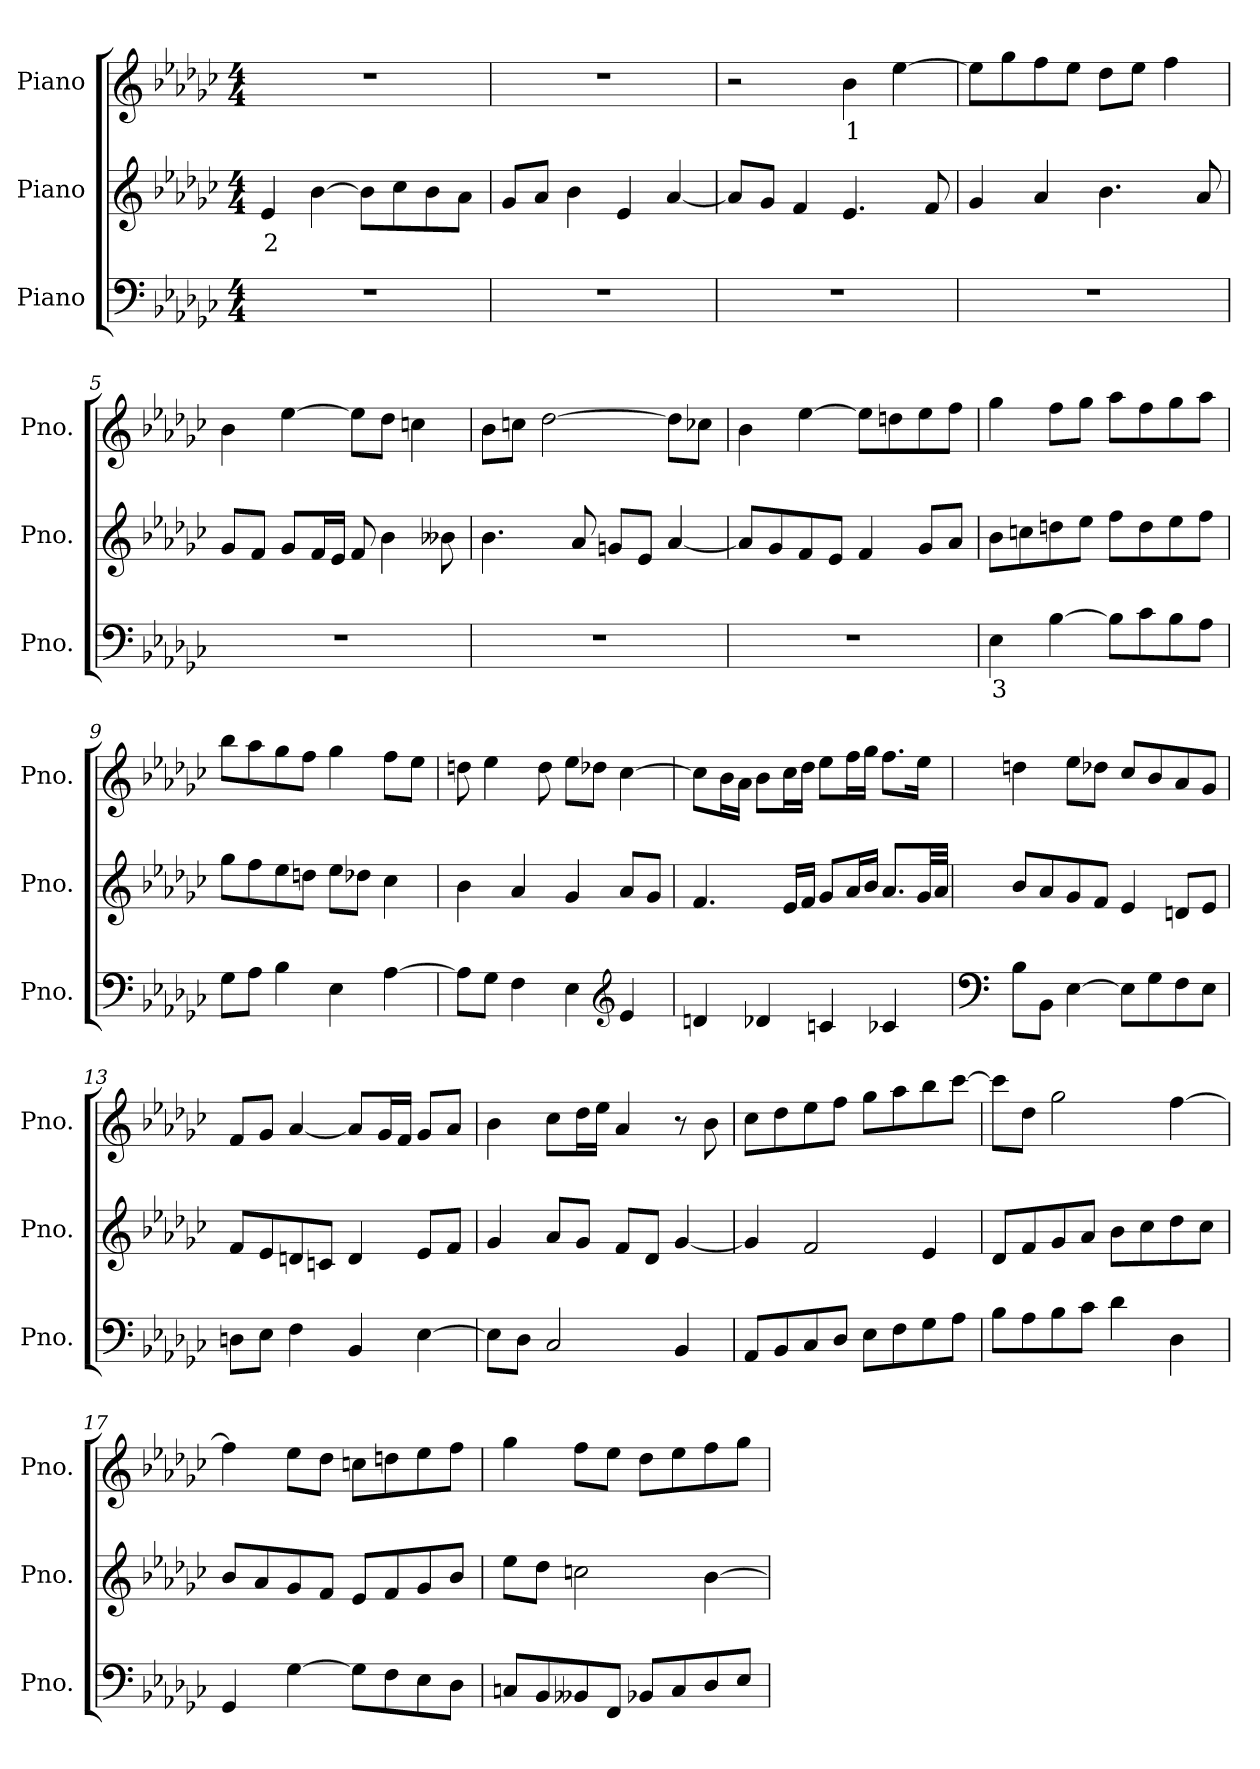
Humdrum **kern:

**kern	**text	**kern	**text	**kern	**text
*part3	*part3	*part2	*part2	*part1	*part1
*staff3	*staff3	*staff2	*staff2	*staff1	*staff1
*I"Piano	*	*I"Piano	*	*I"Piano	*
*I'Pno.	*	*I'Pno.	*	*I'Pno.	*
*clefF4	*	*clefG2	*	*clefG2	*
*k[b-e-a-d-g-c-]	*	*k[b-e-a-d-g-c-]	*	*k[b-e-a-d-g-c-]	*
*M4/4	*	*M4/4	*	*M4/4	*
*MM74	*	*MM74	*	*MM74	*
=1	=1	=1	=1	=1	=1
!	!	!	!LO:LY:b	!	!
1r	.	4e-i/	2	1r	.
.	.	[4b-i\	.	.	.
.	.	8b-i\L]	.	.	.
.	.	8cc-i\	.	.	.
.	.	8b-i\	.	.	.
.	.	8a-i\J	.	.	.
=2	=2	=2	=2	=2	=2
1r	.	8g-i/L	.	1r	.
.	.	8a-i/J	.	.	.
.	.	4b-i\	.	.	.
.	.	4e-i/	.	.	.
.	.	[4a-i/	.	.	.
=3	=3	=3	=3	=3	=3
1r	.	8a-i/L]	.	2r	.
.	.	8g-i/J	.	.	.
.	.	4fi/	.	.	.
!	!	!	!	!	!LO:LY:b
.	.	4.e-i/	.	4b-j\	1
.	.	.	.	[4ee-j\	.
.	.	8fi/	.	.	.
=4	=4	=4	=4	=4	=4
1r	.	4g-i/	.	8ee-j\L]	.
.	.	.	.	8gg-j\	.
.	.	4a-i/	.	8ffj\	.
.	.	.	.	8ee-j\J	.
.	.	4.b-i\	.	8dd-j\L	.
.	.	.	.	8ee-j\J	.
.	.	.	.	4ffj\	.
.	.	8a-i/	.	.	.
=5	=5	=5	=5	=5	=5
1r	.	8g-i/L	.	4b-j\	.
.	.	8fi/J	.	.	.
.	.	8g-i/L	.	[4ee-j\	.
.	.	16fi/L	.	.	.
.	.	16e-i/JJ	.	.	.
.	.	8fi/	.	8ee-j\L]	.
.	.	4b-i\	.	8dd-j\J	.
.	.	.	.	4ccnj\	.
.	.	8b--Xi\	.	.	.
!!LO:LB:g=z
=6	=6	=6	=6	=6	=6
1r	.	4.b-i\	.	8b-j\L	.
.	.	.	.	8ccnj\J	.
.	.	.	.	[2dd-j\	.
.	.	8a-i/	.	.	.
.	.	8gni/L	.	.	.
.	.	8e-i/J	.	.	.
.	.	[4a-i/	.	8dd-j\L]	.
.	.	.	.	8cc-Xj\J	.
=7	=7	=7	=7	=7	=7
1r	.	8a-i/L]	.	4b-j\	.
.	.	8g-i/	.	.	.
.	.	8fi/	.	[4ee-j\	.
.	.	8e-i/J	.	.	.
.	.	4fi/	.	8ee-j\L]	.
.	.	.	.	8ddnj\	.
.	.	8g-i/L	.	8ee-j\	.
.	.	8a-i/J	.	8ffj\J	.
=8	=8	=8	=8	=8	=8
!	!LO:LY:b	!	!	!	!
4E-Z\	3	8b-i\L	.	4gg-j\	.
.	.	8ccni\	.	.	.
[4B-Z\	.	8ddni\	.	8ffj\L	.
.	.	8ee-i\J	.	8gg-j\J	.
8B-Z\L]	.	8ffi\L	.	8aa-j\L	.
8c-Z\	.	8ddi\	.	8ffj\	.
8B-Z\	.	8ee-i\	.	8gg-j\	.
8A-Z\J	.	8ffi\J	.	8aa-j\J	.
=9	=9	=9	=9	=9	=9
8G-Z\L	.	8gg-i\L	.	8bb-j\L	.
8A-Z\J	.	8ffi\	.	8aa-j\	.
4B-Z\	.	8ee-i\	.	8gg-j\	.
.	.	8ddni\J	.	8ffj\J	.
4E-Z\	.	8ee-i\L	.	4gg-j\	.
.	.	8dd-Xi\J	.	.	.
[4A-Z\	.	4cc-i\	.	8ffj\L	.
.	.	.	.	8ee-j\J	.
!!LO:LB:g=z
=10	=10	=10	=10	=10	=10
8A-Z\L]	.	4b-i\	.	8ddnj\	.
8G-Z\J	.	.	.	4ee-j\	.
4FZ\	.	4a-i/	.	.	.
.	.	.	.	8ddj\	.
4E-Z\	.	4g-i/	.	8ee-j\L	.
.	.	.	.	8dd-Xj\J	.
*clefG2	*	*	*	*	*
4e-Z/	.	8a-i/L	.	[4cc-j\	.
.	.	8g-i/J	.	.	.
=11	=11	=11	=11	=11	=11
4dnZ/	.	4.fi/	.	8cc-j\L]	.
.	.	.	.	16b-j\L	.
.	.	.	.	16a-j\JJ	.
4d-XZ/	.	.	.	8b-j\L	.
.	.	16e-i/LL	.	16cc-j\L	.
.	.	16fi/JJ	.	16dd-j\JJ	.
4cnZ/	.	8g-i/L	.	8ee-j\L	.
.	.	16a-i/L	.	16ffj\L	.
.	.	16b-i/JJ	.	16gg-j\JJ	.
4c-XZ/	.	8.a-i/L	.	8.ffj\L	.
.	.	32g-i/LL	.	16ee-j\Jk	.
.	.	32a-i/JJJ	.	.	.
=12	=12	=12	=12	=12	=12
*clefF4	*	*	*	*	*
8B-Z\L	.	8b-i/L	.	4ddnj\	.
8BB-Z\J	.	8a-i/	.	.	.
[4E-Z\	.	8g-i/	.	8ee-j\L	.
.	.	8fi/J	.	8dd-Xj\J	.
8E-Z\L]	.	4e-i/	.	8cc-j/L	.
8G-Z\	.	.	.	8b-j/	.
8FZ\	.	8dni/L	.	8a-j/	.
8E-Z\J	.	8e-i/J	.	8g-j/J	.
=13	=13	=13	=13	=13	=13
8DnZ\L	.	8fi/L	.	8fj/L	.
8E-Z\J	.	8e-i/	.	8g-j/J	.
4FZ\	.	8dni/	.	[4a-j/	.
.	.	8cni/J	.	.	.
4BB-Z/	.	4di/	.	8a-j/L]	.
.	.	.	.	16g-j/L	.
.	.	.	.	16fj/JJ	.
[4E-Z\	.	8e-i/L	.	8g-j/L	.
.	.	8fi/J	.	8a-j/J	.
!!LO:LB:g=z
=14	=14	=14	=14	=14	=14
8E-Z\L]	.	4g-i/	.	4b-j\	.
8D-Z\J	.	.	.	.	.
2C-Z/	.	8a-i/L	.	8cc-j\L	.
.	.	8g-i/J	.	16dd-j\L	.
.	.	.	.	16ee-j\JJ	.
.	.	8fi/L	.	4a-j/	.
.	.	8d-i/J	.	.	.
4BB-Z/	.	[4g-i/	.	8r	.
.	.	.	.	8b-j\	.
=15	=15	=15	=15	=15	=15
8AA-Z/L	.	4g-i/]	.	8cc-j\L	.
8BB-Z/	.	.	.	8dd-j\	.
8C-Z/	.	2fi/	.	8ee-j\	.
8D-Z/J	.	.	.	8ffj\J	.
8E-Z\L	.	.	.	8gg-j\L	.
8FZ\	.	.	.	8aa-j\	.
8G-Z\	.	4e-i/	.	8bb-j\	.
8A-Z\J	.	.	.	[8ccc-j\J	.
=16	=16	=16	=16	=16	=16
8B-Z\L	.	8d-i/L	.	8ccc-j\L]	.
8A-Z\	.	8fi/	.	8dd-j\J	.
8B-Z\	.	8g-i/	.	2gg-j\	.
8c-Z\J	.	8a-i/J	.	.	.
4d-Z\	.	8b-i\L	.	.	.
.	.	8cc-i\	.	.	.
4D-Z\	.	8dd-i\	.	[4ffj\	.
.	.	8cc-i\J	.	.	.
=17	=17	=17	=17	=17	=17
4GG-Z/	.	8b-i/L	.	4ffj\]	.
.	.	8a-i/	.	.	.
[4G-Z\	.	8g-i/	.	8ee-j\L	.
.	.	8fi/J	.	8dd-j\J	.
8G-Z\L]	.	8e-i/L	.	8ccnj\L	.
8FZ\	.	8fi/	.	8ddnj\	.
8E-Z\	.	8g-i/	.	8ee-j\	.
8D-Z\J	.	8b-i/J	.	8ffj\J	.
!!LO:PB:g=z
=18	=18	=18	=18	=18	=18
8CnZ/L	.	8ee-i\L	.	4gg-j\	.
8BB-Z/	.	8dd-i\J	.	.	.
8BB--XZ/	.	2ccni\	.	8ffj\L	.
8FFZ/J	.	.	.	8ee-j\J	.
8BB-XZ/L	.	.	.	8dd-j\L	.
8CZ/	.	.	.	8ee-j\	.
8D-Z/	.	[4b-i\	.	8ffj\	.
8E-Z/J	.	.	.	8gg-j\J	.
=	=	=	=	=	=
*-	*-	*-	*-	*-	*-
